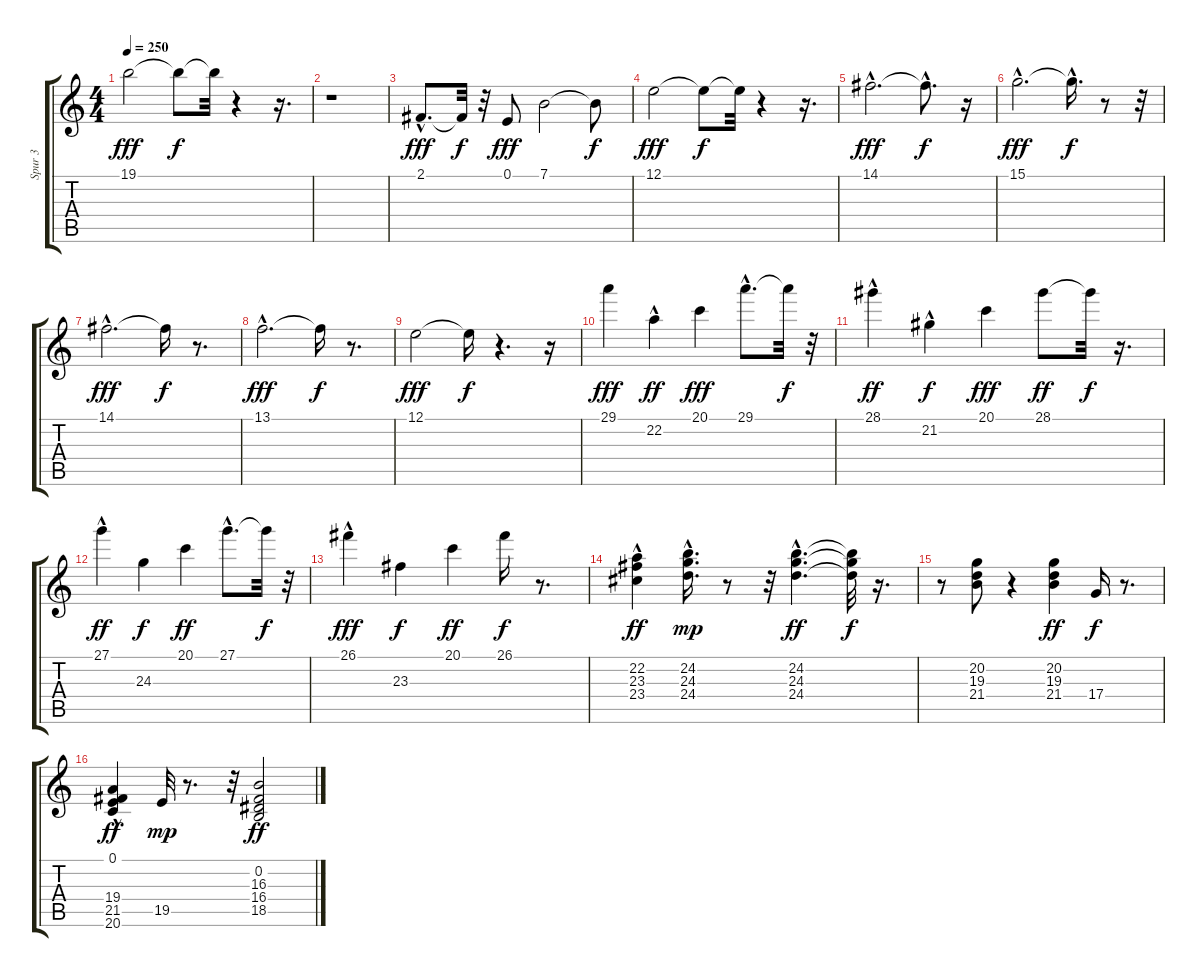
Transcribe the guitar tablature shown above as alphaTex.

\track ("Spur 3" "Spur 3") {instrument acousticgrandpiano}
\staff {score tabs}
\tuning (E4 B3 G3 D3 A2 E2) {hide}
\ts (4 4)
\tempo 250
\clef g2
\ks c
19.1.2{dy fff} 19.1{t}.8{dy f} 19.1{t}.32 r.4 r.16{d} |
r.1 |
2.1{hac}.8{d dy fff} 2.1{t}.32{dy f} r.32 0.1.8{dy fff} 7.1.2 7.1{t}.8{dy f} |
12.1.2{dy fff} 12.1{t}.8{dy f} 12.1{t}.32 r.4 r.16{d} |
14.1{hac}.2{d dy fff} 14.1{hac t}.8{d dy f} r.16 |
15.1{hac}.2{d dy fff} 15.1{hac t}.16{d dy f} r.8 r.32 |
14.1{hac}.2{d dy fff} 14.1{t}.16{dy f} r.8{d} |
13.1{hac}.2{d dy fff} 13.1{t}.16{dy f} r.8{d} |
12.1.2{dy fff} 12.1{t}.16{dy f} r.4{d} r.16 |
29.1.4{dy fff} 22.2{hac}.4{dy ff} 20.1.4{dy fff} 29.1{hac}.8{d} 29.1{t}.32{dy f} r.32 |
28.1{hac}.4{dy ff} 21.2{hac}.4{dy f} 20.1.4{dy fff} 28.1.8{dy ff} 28.1{t}.32{dy f} r.16{d} |
27.1{hac}.4{dy ff} 24.3.4{dy f} 20.1.4{dy ff} 27.1{hac}.8{d} 27.1{t}.32{dy f} r.32 |
26.1{hac}.4{dy fff} 23.3.4{dy f} 20.1.4{dy ff} 26.1.16{dy f} r.8{d} |
(22.2{hac} 23.3{hac} 23.4).4{dy ff} (24.2 24.3 24.4{hac}).16{d dy mp} r.8 r.32 (24.2{hac} 24.3{hac} 24.4{hac}).4{d dy ff} (24.2{t} 24.3{t} 24.4{t}).32{dy f} r.16{d} |
r.8 (20.2 19.3 21.4).8 r.4 (20.2 19.3 21.4).4{dy ff} 17.4.16{dy f} r.8{d} |
(0.1 19.4 21.5{hac} 20.6).4{dy ff} 19.5.32{dy mp} r.8{d} r.32 (0.2 16.3 16.4 18.5).2{dy ff}
